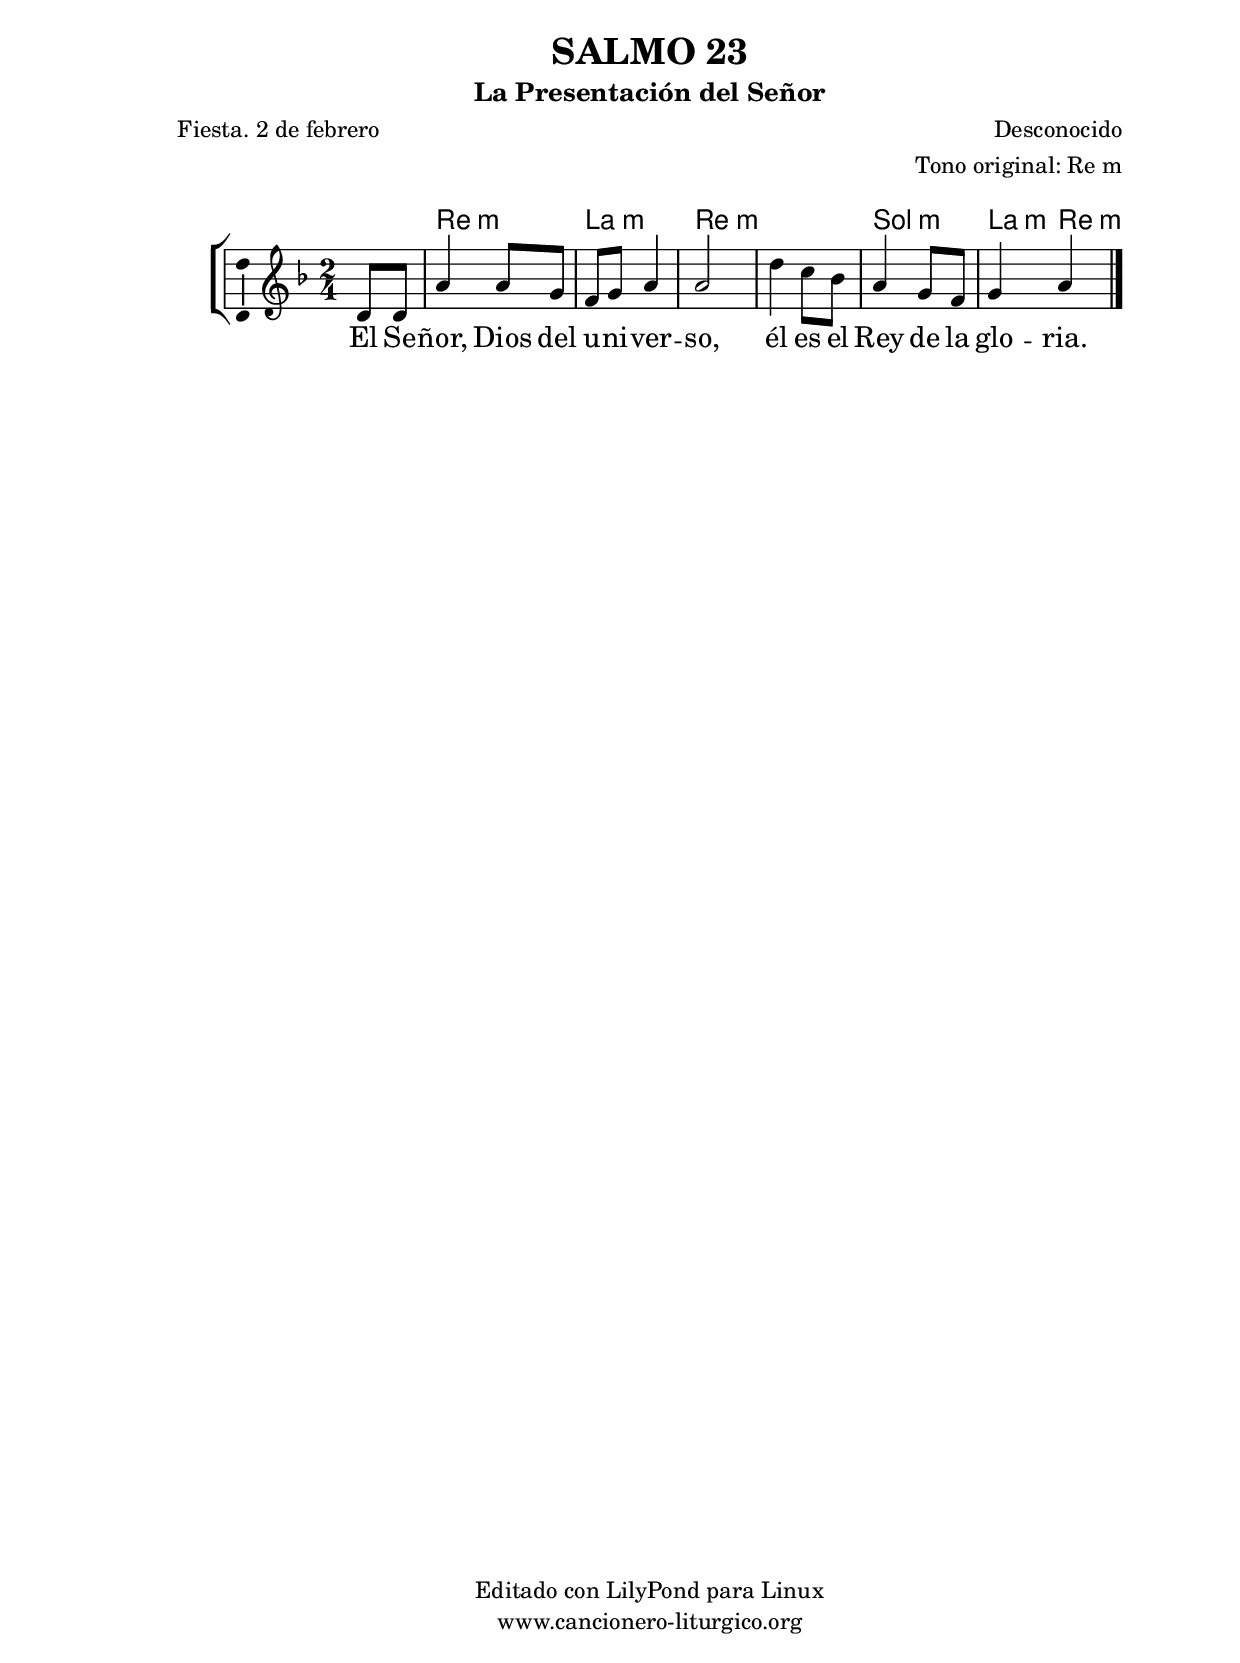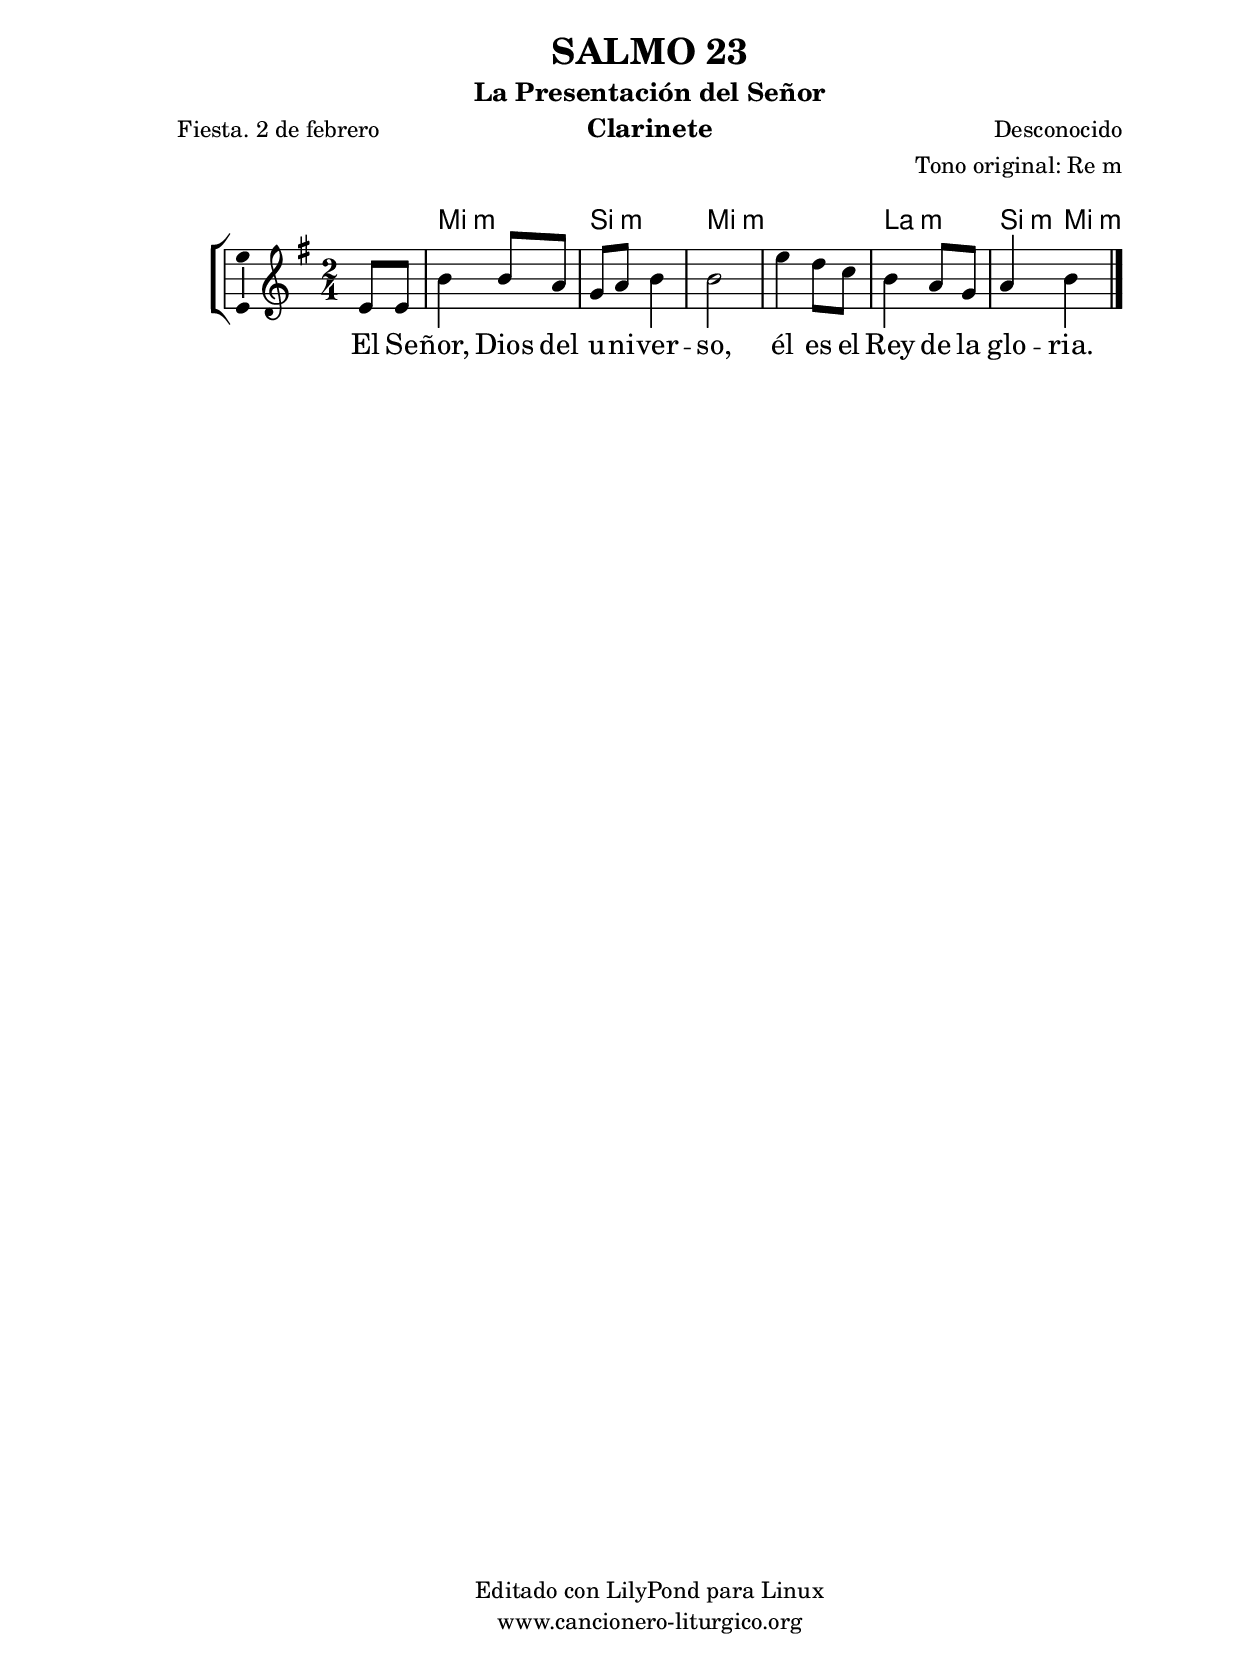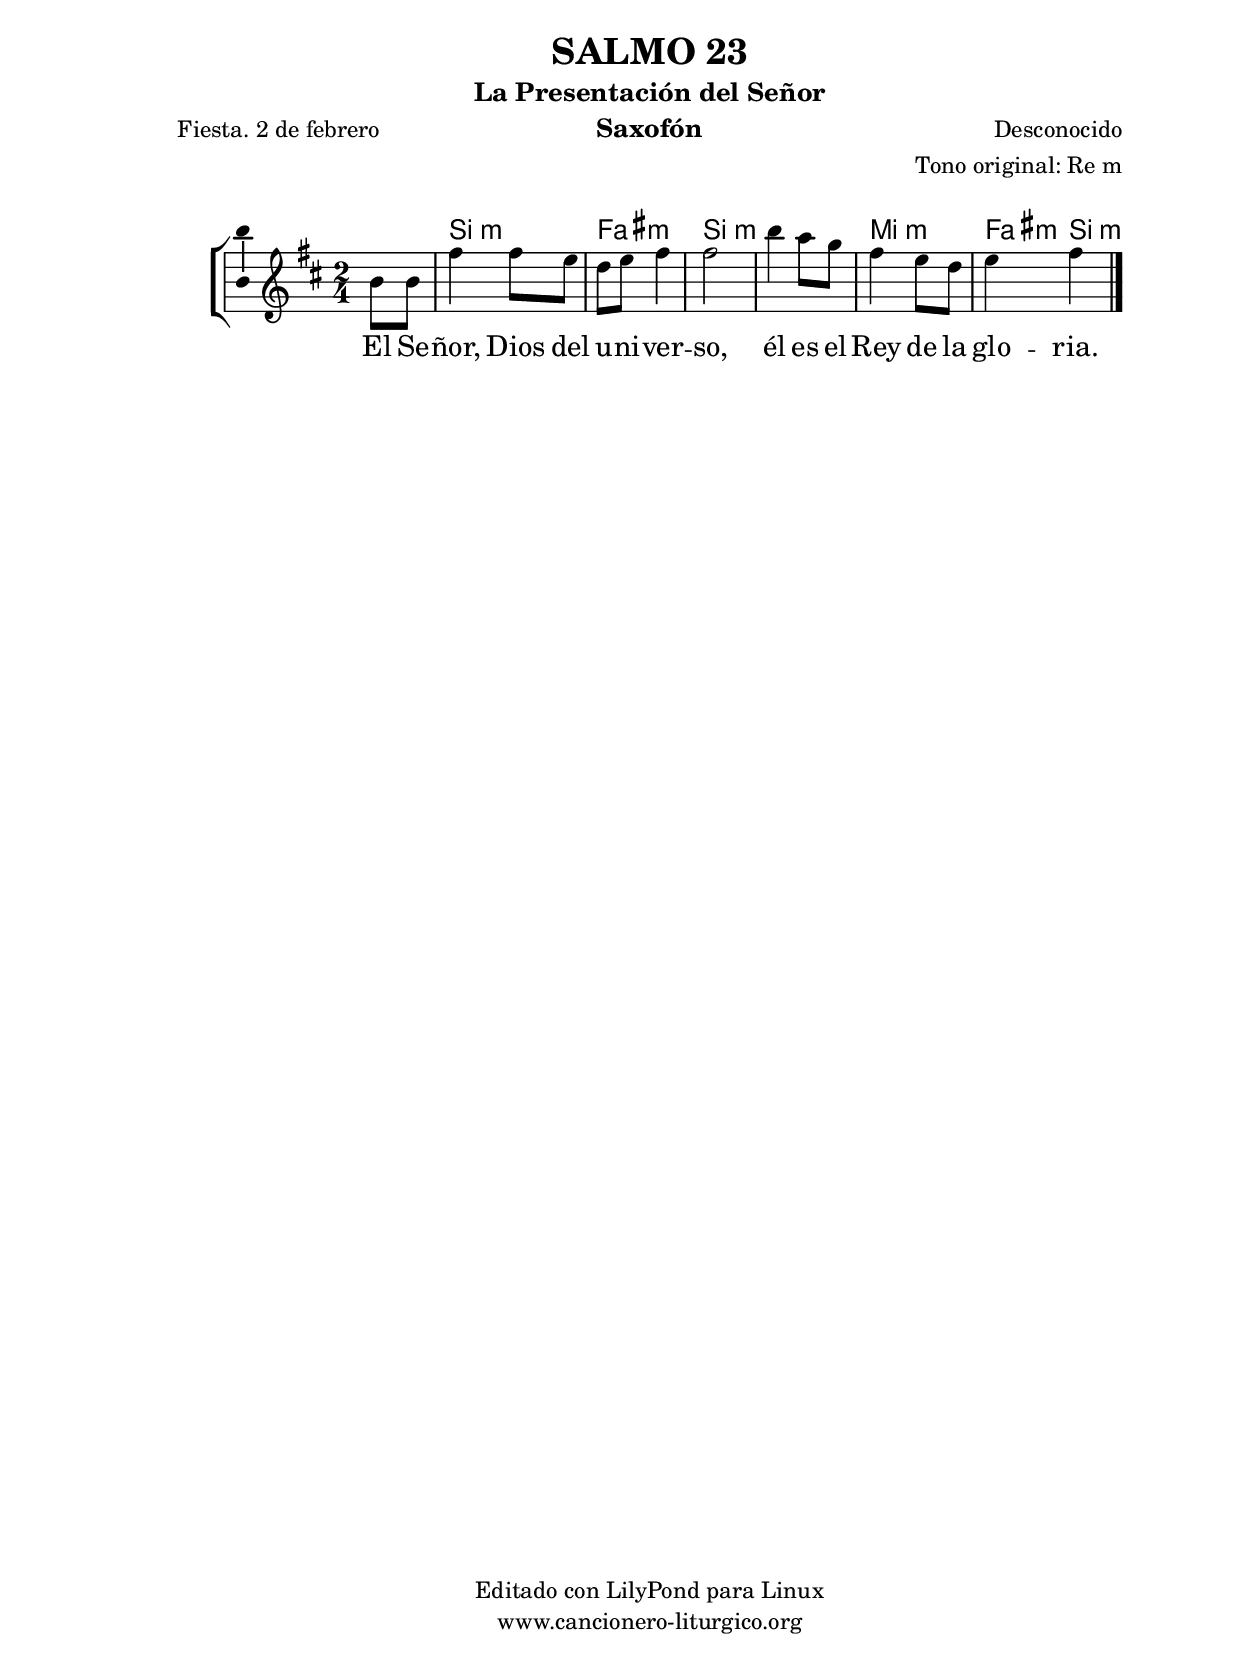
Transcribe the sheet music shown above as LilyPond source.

%
%para convertir .midi en .wav:
%timidity filename.midi -Ow -o finename.wav
%
%
%Para convertir de .wav a .mp3:
%lame -h -m j filename.wav
%
%
%para escuchar el midi:
%timidity nombrefichero.midi
%


%versión de lilypond para la que se ha escrito esta partitura:
\version "2.16.0"

	%Tamaño papel
	#(set-default-paper-size "a4")
	%Tamaño partitura
	#(set-global-staff-size 20)
	%No responde al pulsar sobre una nota
	#(ly:set-option 'point-and-click #f)

%parámetros del encabezamiento:
\header {
	title = "SALMO 23"
	subtitle = "La Presentación del Señor"
	composer = "Desconocido"
	poet = "Fiesta. 2 de febrero"
	meter = ""
	arranger = "Tono original: Re m"
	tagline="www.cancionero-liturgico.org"
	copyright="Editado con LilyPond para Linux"
	}

%parámetros asociados al papel:
\paper  {
	oddHeaderMarkup = \markup {\fill-line { \on-the-fly #not-first-page \fromproperty #'header:title \on-the-fly #not-first-page \fromproperty #'header:composer }}
	evenHeaderMarkup = \markup {\fill-line { \fromproperty #'header:composer \fromproperty #'header:title }}
	#(set-paper-size "a4")
	print-page-number = ##f
	first-page-number = 1
	print-first-page-number = ##f
%	head-separation = 3.0 \cm
	top-margin = 2.0 \cm
	bottom-margin = 0.5\cm
%%%	bottom-margin = -1.0\cm
	left-margin = 3.0 \cm
	line-width = 16.0 \cm 
	indent = 8\mm
	interscoreline = 2.\mm
	between-system-space = 15\mm
%	para que las partituras no llenen la hoja:
	ragged-bottom = ##t
%	idem para la última hoja:
	ragged-last-bottom = ##f
%	para que las partituras llenen el ancho del papel:
	ragged-last = ##f
	after-title-space = 2.5 \cm
%page-count=1
%system-count=8

	%Flexible Vertical Spacing
%	markup-markup-spacing =
%	#'((basic-distance . 15) (minimum-distance . 15) (padding . 3))
	markup-system-spacing =
	#'((basic-distance . 15) (minimum-distance . 15) (padding . 3))
	system-system-spacing =
	#'((basic-distance . 15) (minimum-distance . 15) (padding . 3))
	score-system-spacing =
	#'((basic-distance . 15) (minimum-distance . 15) (padding . 5))
%	top-system-spacing = % header
%	#'((basic-distance . 8) (minimum-distance . 0) (padding . 3))
%	top-markup-spacing =
%	#'((basic-distance . 20) (minimum-distance . 20) (padding . 3))
	last-bottom-spacing = % footer
	#'((basic-distance . 5) (minimum-distance . 5) (padding . 3))
%	score-markup-spacing =
%	#'((basic-distance . 16) (minimum-distance . 13) (padding . 3))

	}


%parámetros que afectan a toda la partitura:
global =  {
	%clave de sol (G):
	\clef G
	%armadura:
%	\transpose d c
	\key d \minor
	\tempo 4=100
	\set Score.tempoHideNote = ##t
	}


acordes = {
	\italianChords
	\chordmode {
%	\transpose d c
{

s4
d2:m a:m d:m d:m g:m a4:m d:m

	}
	}
}

melodia = 
%	\transpose d c
{
	\relative c'{
	\time 2/4

\partial4
d8 d
a'4 a8 g
f8 g a4
a2
d4 c8 bes
a4 g8 f
g4 a

	\bar "|."
	}
	}


texto = \lyricmode {
El Se -- ñor, Dios del u -- ni -- ver -- so, él es el Rey de la glo -- ria.
	}


acordesStaff = \context ChordNames = acordesStaff <<
	\set chordChanges = ##t
	\acordes
	>>


vozStaff = \context Voice = vozStaff
\with {\consists "Ambitus_engraver"}
<<
%	\set Staff.instrumentName = ""
%	\set Staff.shortInstrumentName = ""
%	\set Staff.midiInstrument = #"clarinet"
%	\set Staff.midiInstrument = #"cello"
%	\set Staff.midiInstrument = #"flute"
	\set Staff.midiInstrument = #"electric guitar (jazz)"
%	\set Staff.midiInstrument = #"english horn"
%	\set Staff.midiInstrument = #"violin"
%	\set Staff.midiInstrument = #"glockenspiel"
	\set Staff.midiMinimumVolume = #0.7
	\set Staff.midiMaximumVolume = #0.9
	\global
	\melodia
	>>


textoStaff = \context Lyrics = textoStaff <<
	\lyricsto vozStaff \texto
	>>

\book {
	\score {
		\context ChoirStaff {
			\override StaffGroup.SystemStartBracket #'collapse-height = #1
			\override Score.SystemStartBar #'collapse-height = #1
			<<
			\acordesStaff
			\vozStaff
			\textoStaff
			>>
			}
		\layout {
	    		\context {
				\Lyrics
				\override LyricText #'font-size = #2
				}
	   		 \context {
				\Score
				%fontSize = #3
				\override StaffSymbol #'staff-space = #(magstep +3)
				%\override Beam #'thickness = #0.55
				%\override SpacingSpanner #'spacing-increment = #1.0
				%\override Slur #'height-limit = #1.5
				}
			}
		}
	\score {
		\unfoldRepeats
		\context ChoirStaff {
			<<
			\acordesStaff
			\vozStaff
			>>
			}
		\midi {
	  		\context {
	  			\Score
				tempoWholesPerMinute = #(ly:make-moment 70 4)
				}
			}
		}
	}

%Partitura para clarinete
#(define output-suffix "C")
\book {
	\header{
		instrument = "Clarinete"
		}
	\score {
		\context ChoirStaff {
			\override StaffGroup.SystemStartBracket #'collapse-height = #1
			\override Score.SystemStartBar #'collapse-height = #1
\transpose c d
			<<
			\acordesStaff
			\vozStaff
			\textoStaff
			>>
			}
		\layout {
	    		\context {
				\Lyrics
				\override LyricText #'font-size = #2
				}
	   		 \context {
				\Score
				%fontSize = #3
				\override StaffSymbol #'staff-space = #(magstep +3)
				%\override Beam #'thickness = #0.55
				%\override SpacingSpanner #'spacing-increment = #1.0
				%\override Slur #'height-limit = #1.5
				}
			}
		}
	}

%Partitura para saxofón
#(define output-suffix "S")
\book {
	\header{
		instrument = "Saxofón"
		}
	\score {
		\context ChoirStaff {
			\override StaffGroup.SystemStartBracket #'collapse-height = #1
			\override Score.SystemStartBar #'collapse-height = #1
\transpose c a
			<<
			\acordesStaff
			\vozStaff
			\textoStaff
			>>
			}
		\layout {
	    		\context {
				\Lyrics
				\override LyricText #'font-size = #2
				}
	   		 \context {
				\Score
				%fontSize = #3
				\override StaffSymbol #'staff-space = #(magstep +3)
				%\override Beam #'thickness = #0.55
				%\override SpacingSpanner #'spacing-increment = #1.0
				%\override Slur #'height-limit = #1.5
				}
			}
		}
	}

